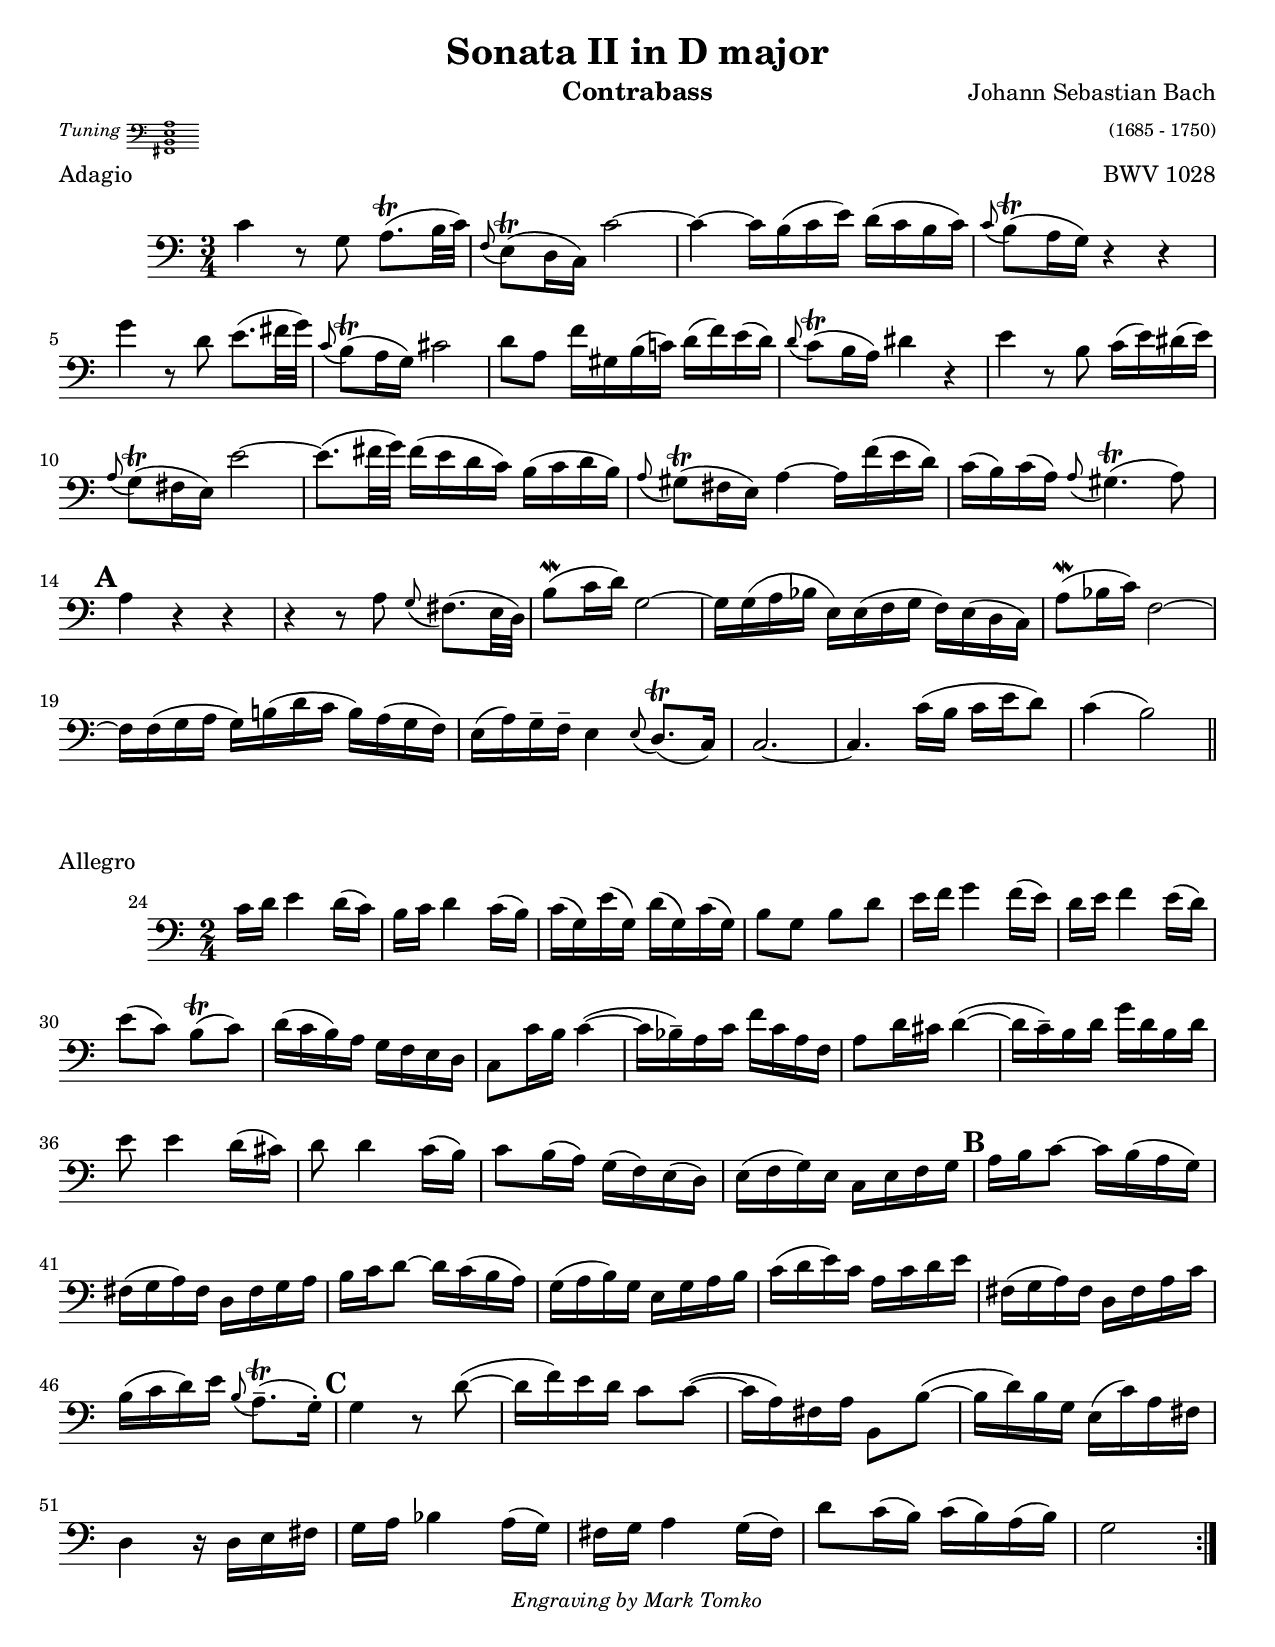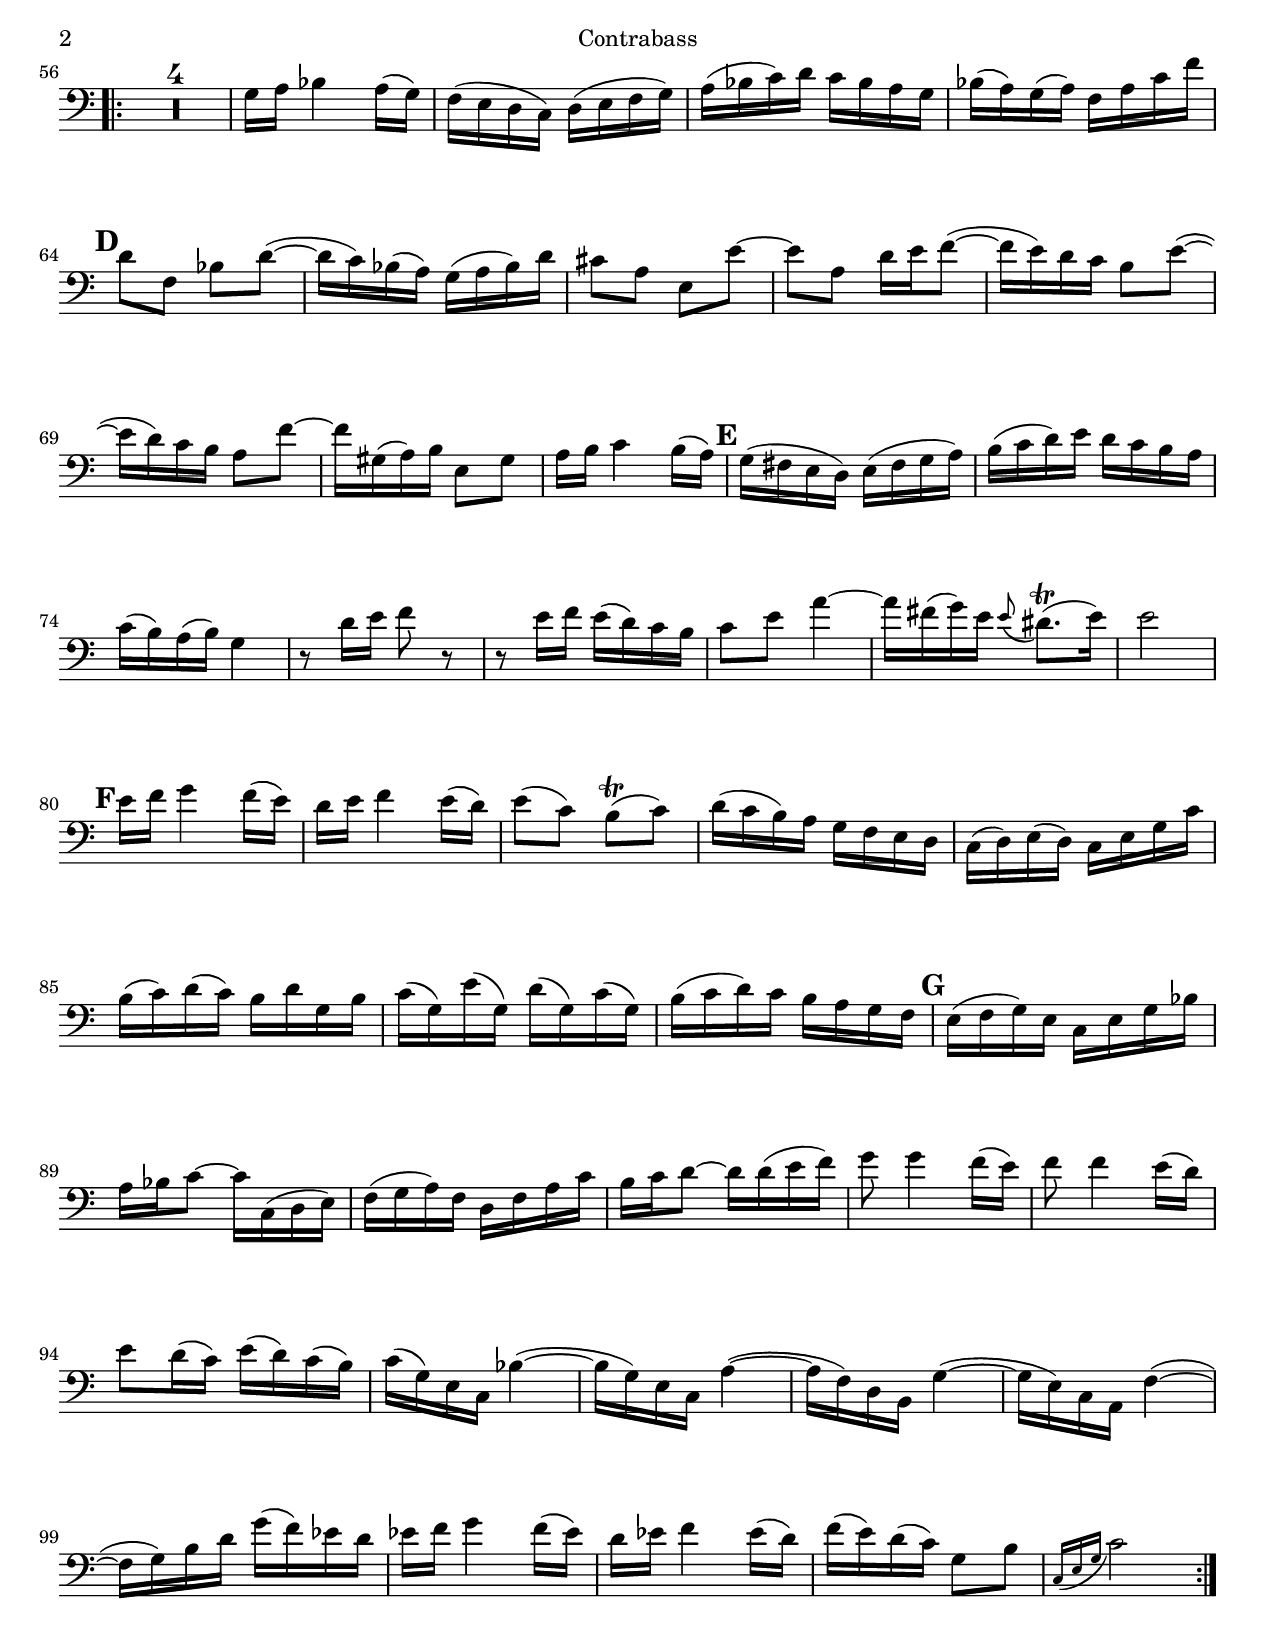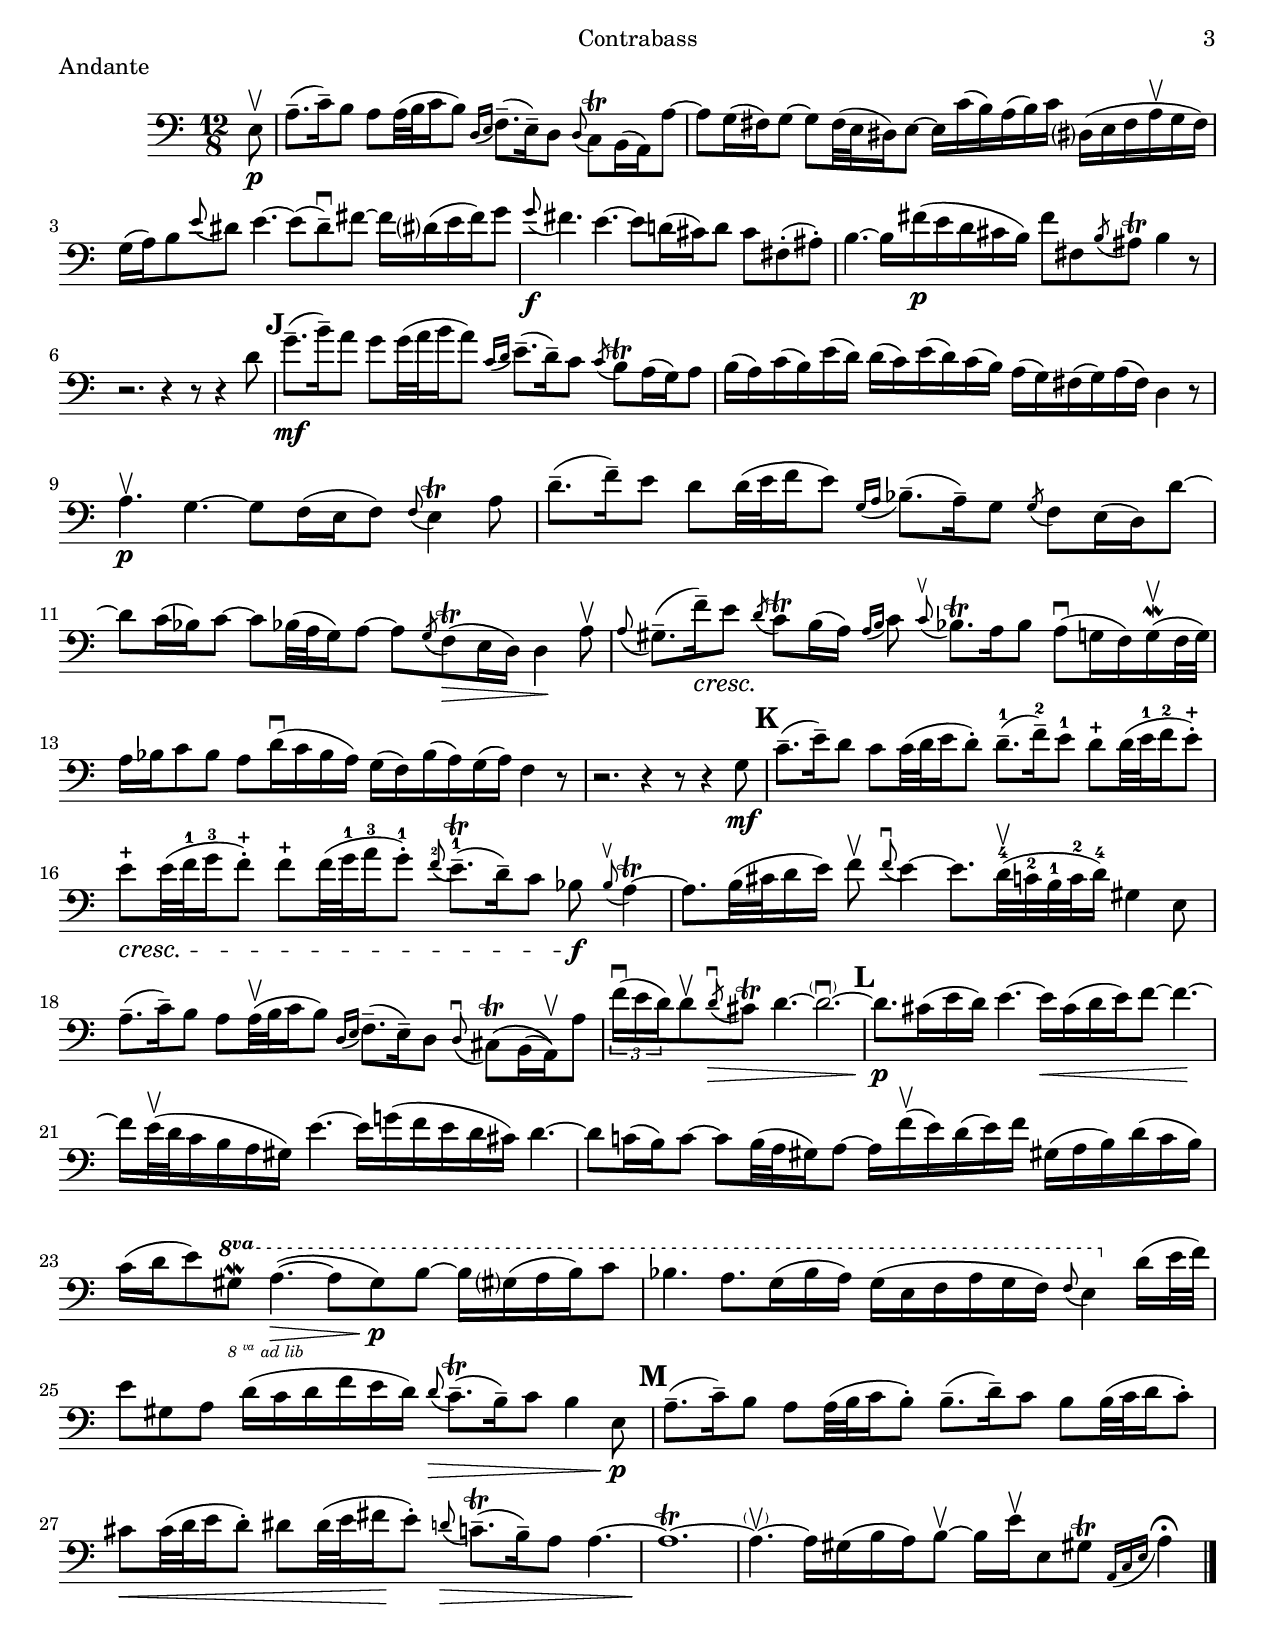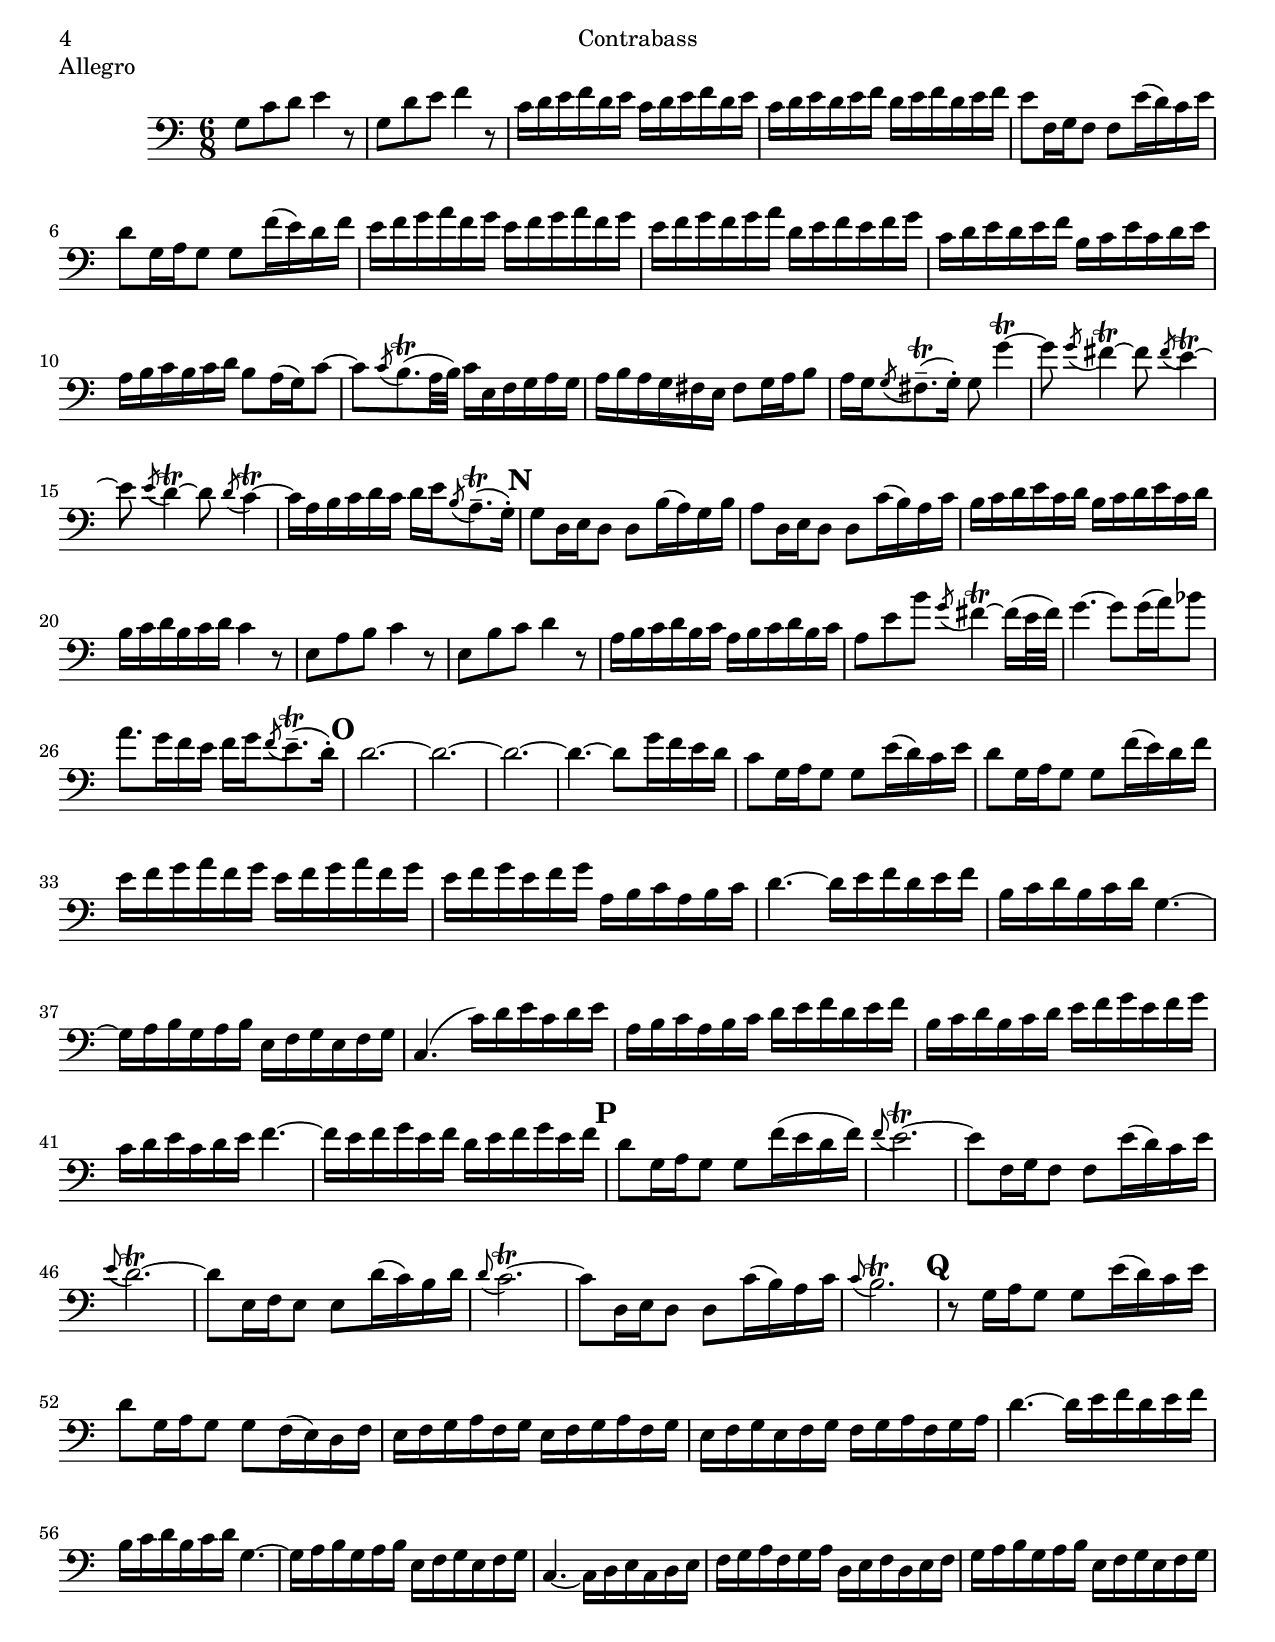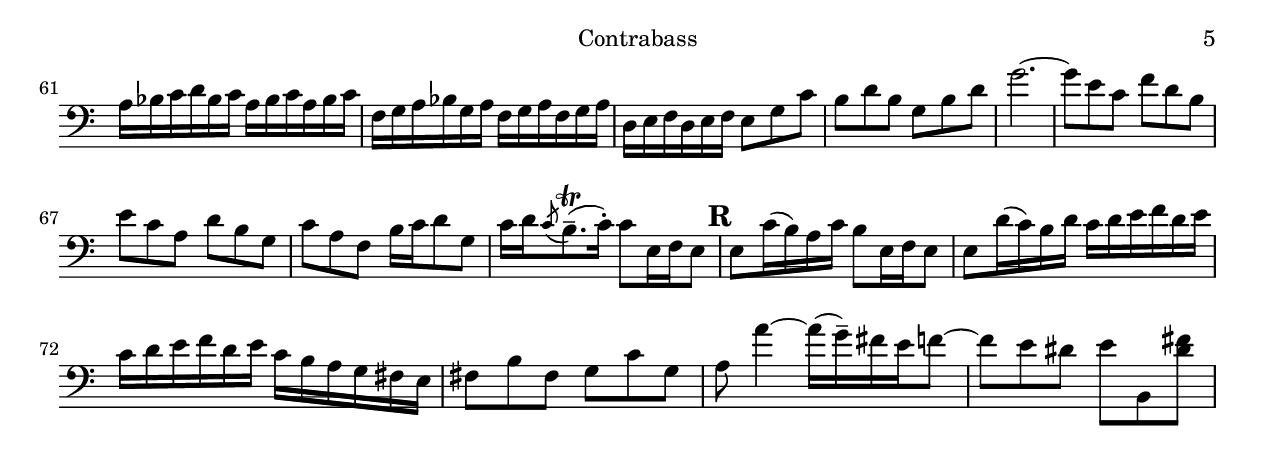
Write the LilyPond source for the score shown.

\version "2.24.3"

\header {
  title = "Sonata II in D major"
  opus = "BWV 1028"
  composer = "Johann Sebastian Bach"
  instrument = "Contrabass"
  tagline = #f
  meter = \markup {
    \italic \tiny Tuning
    \score {
      \layout {
        indent = 0.0
      }
      \header {
        piece = "Tuning"
        opus = ""
      }
      \new Staff \with {
        \magnifyStaff #4/7
      } {
        \new Voice {
          \relative {
            \omit Score.TimeSignature
            \omit Score.BarLine
            \clef bass
            <<fis,1 b e a>>
          }
        }
      }
    }
  }
  arranger = \markup { \tiny "(1685 - 1750)" }
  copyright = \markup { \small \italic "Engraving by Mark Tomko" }
}

\paper {
  #(set-paper-size "letter")
}

\version "2.24.3"

adagioBassNotes =
\relative {
  \set Score.rehearsalMarkFormatter = #format-mark-alphabet
  \clef bass
  \time 3/4
  \key c \major
  | c'4 r8 g a8.\trill (b32 c)
  | \appoggiatura f,8 e8\trill (d16 c) c'2~
  | c4~ c16 b (c e) d (c b c)
  | \appoggiatura c8 b\trill (a16 g) r4 r4 \break
  | g'4 r8 d e8. (fis32 g)
  | \appoggiatura c,8 b\trill (a16 g) cis2
  | d8 a f'16 gis, b (c!) d (f) e (d)
  | \appoggiatura d8 c\trill (b16 a) dis4 r
  | e4 r8 b c16 (e) dis (e) \break
  | \appoggiatura a,8 g\trill (fis16 e) e'2~
  | e8. (fis32 g) fis16 (e d c) b (c d b)
  | \appoggiatura a8 gis\trill (fis16 e) a4~ a16 f' (e d)
  | c16 (b) c16 (a) \appoggiatura a8 gis4.\trill (a8) \break
  | \mark \default a4 r r
  | r4 r8 a8 \appoggiatura g8 fis8. (e32 d)
  | b'8\mordent (c16 d)) g,2~
  | g16 g (a bes e,) e (f g f)  e (d c)
  | a'8\mordent (bes16 c) f,2~ \break
  | f16 f (g a g) b! (d c b) a (g f16)
  | e16 (a) g\tenuto f\tenuto e4 \appoggiatura e8 d8.\trill (c16)
  | c2.~
  | c4. c'16 (b c e d8)
  | c4 (b2) \bar "||"
}

\version "2.24.3"

allegroBassNotes =
\relative {
  \clef bass
  \time 2/4
  \key c \major
  \set Score.rehearsalMarkFormatter = #format-mark-alphabet
  \set Score.currentBarNumber = #24
  \repeat volta 2 {
    c'16 d e4 d16 (c)
    | b16 c d4 c16 (b)
    | c16 (g) e' (g,) d' (g,) c (g)
    | b8 g b d
    | e16 f g4 f16 (e)
    | d16 e f4 e16 (d) \break
    | e8 (c) b\trill (c)
    | d16 (c b)  a g f e d
    | c8 c'16 b c4~ (
    | c16 bes\tenuto) a c f c a f
    | a8 d16 cis d4~ (
    | d16 c\tenuto) b d g d b d \break
    | e8 e4 d16 (cis)
    | d8 d4 c16 (b)
    | c8 b16 (a) g (f) e (d)
    | e16 (f g) e c e f g
    | \mark 2 a16 b c8~ c16 b (a g) \break
    | fis16 (g a) fis d fis g a
    | b16 c d8~ d16 c (b a)
    | g16 (a b) g e g a b
    | c16 (d e16) c a c d e
    | fis,16 (g a) fis d fis a c \break
    | b16 (c d) e \appoggiatura b8 a8.\trill\tenuto (g16\staccato)
    | \mark \default g4 r8 d'8~ (
    | d16 f) e d c8 c~ (
    | c16 a) fis a b,8 b'~ (
    | b16 d) b g e (c') a fis \break
    | d4 r16 d16 e fis
    | g16 a bes4 a16 (g)
    | fis g a4 g16 (fis)
    | d'8 c16 (b) c (b) a (b)
    | g2
  } \pageBreak
  \repeat volta 2 {
    \compressMMRests { R2*4 }
    g16 a bes4 a16 (g)
    | f16 (e d c) d (e f g)
    | a16 (bes c) d c bes a g
    | bes16 (a) g (a) f a c f \break
    | \mark \default d8 f, bes d~ (
    | d16 c) bes (a) g (a bes) d
    | cis8 a e e'~
    | e8 a, d16 e f8~ (
    | f16 e) d c b8 e~ (\break
    | e16 d) c b a8 f'8~
    | f16 gis, (a) b e,8 gis
    | a16 b c4 b16 (a)
    | \mark \default g16 (fis e d) e (fis g a)
    | b16 (c d) e d c b a \break
    | c16 (b) a (b) g4
    | r8 d'16 e f8 r8
    | r8 e16 f e (d) c b
    | c8 e a4~
    | a16 fis (g) e \appoggiatura e8 dis8.\trill (e16)
    | e2 \break
    | \mark \default e16 f g4 f16 (e)
    | d16 e f4 e16 (d)
    | e8 (c) b\trill (c)
    | d16 (c b) a g f e d
    | c16 (d) e (d) c e g c \break
    | b16 (c) d (c) b d g, b
    | c16 (g) e' (g,) d' (g,) c (g)
    | b16  (c d) c b a g f
    | \mark \default e16 (f g) e c e g bes \break
    | a16 bes c8~ c16 c, (d e)
    | f (g a) f d f a c
    | b16 c d8~ d16 d (e f)
    | g8 g4 f16 (e)
    | f8 f4 e16 (d) \break
    | e8 d16 (c) e (d) c (b)
    | c16 (g) e c bes'4~ (
    | bes16 g) e c a'4~ (
    | a16 f) d b g'4~ (
    | g16 e) c a f'4~ ( \break
    | f16 g) b d g (f) ees d
    | ees16 f g4 f16 (ees)
    | d16 ees f4 ees16 (d)
    | f16 (e) d (c) g8 b
    | \appoggiatura { c,16 e g } c2 \fine \pageBreak
  }
}

\version "2.24.3"

plus = \finger \markup \fontsize #6 "+"

andanteBassNotes =
\relative {
   \autoBreaksOff
  \set Score.rehearsalMarkFormatter = #format-mark-alphabet
  \set Staff.ottavationMarkups = #ottavation-ordinals
  \clef bass
  \time 12/8
  \key a \minor
  \partial 8 e8\p\upbow
  \autoLineBreaksOff
  | a8.\tenuto (c16\tenuto) b8 a8 a32 (b c16 b8) \appoggiatura { d,16 e } f8.\tenuto (e16\tenuto) d8  \appoggiatura d8 c \trill b16 (a) a'8~
  | a8 g16 (fis) g8~ g8 fis32 (e dis16) e8~ e16 c' (b) a (b) c dis,? (e fis a\upbow g fis) \break
  | g16 (a) b8 \appoggiatura e dis e4.~ e8 (dis\tenuto\downbow) fis~ fis16 dis? (e fis) g8
  | \appoggiatura g\f fis4. e4.~ e8 d!16 (cis) d8 cis fis,!\staccato (ais\staccato)
  | b4.~ b16 fis'\p (e d cis b) fis'8 fis, \acciaccatura b ais\trill b4 r8 \break
  | r2. r4 r8 r4 d8
  | \mark 10 g8.\tenuto\mf (b16\tenuto) a8 g g32 (a b16 a8) \appoggiatura { c,16 d} e8.\tenuto (d16\tenuto) c8 \acciaccatura c8 b8\trill a16 (g) a8
  | b16 (a) c (b) e (d) d (c) e (d) c (b) a (g) fis (g) a (fis) d4 r8 \break
  | a'4.\p\upbow  g4.~ g8 f16 (e f8) \appoggiatura f e4\trill a8
  | d8.\tenuto (f16\tenuto) e8 d8 d32 (e f16 e8) \appoggiatura { g,16 a } bes8.\tenuto (a16\tenuto) g8 \acciaccatura g f e16 (d) d'8~ \break
  | d8 c16 (bes) c8~ c8 bes!32 (a g16) a8~ a8 \acciaccatura g f\trill\> (e16 d) d4\! a'8\upbow
  | \appoggiatura a gis8.\tenuto (f'16\tenuto\cresc) e8\! \acciaccatura d c8\trill b16 (a) \appoggiatura { a b } c8 \appoggiatura c\upbow bes8.\trill a16 bes8 a\downbow (g16 f)  g\mordent\upbow (f32 g) \break
  | a16 bes c8 bes a d16\downbow (c bes a) g (f) bes (a) g (a) f4 r8
  | r2. r4 r8 r4 g8\mf
  | \mark \default c8.\tenuto (e16\tenuto) d8 c c32 (d e16 d8\staccato) d8.\tenuto-1 (f16\tenuto-2) e8-1 d8-\plus d32 (e-1 f16-2 e8\staccato-\plus) \break
  | e8\cresc-\plus e32 (f-1 g16-3 f8\staccato-\plus) f8-\plus f32 (g-1 a16-3 g8\staccato-1) \appoggiatura f-2 e8.-1\tenuto\trill (d16\tenuto) c8 bes\f \appoggiatura bes\upbow a4~\trill
  | a8. b32 (cis d16 e) f8\upbow \appoggiatura f\downbow e4~ e8. d32\upbow-4 (c-2 b-1 c-2 d16-4) gis,4 e8 \break
  | a8.\tenuto (c16\tenuto) b8 a8 a32\upbow (b c16 b8) \appoggiatura { d,16 e } f8.\tenuto (e16\tenuto) d8 \appoggiatura d8\downbow cis\trill \(b16 (a\upbow)\) a'8
  | \tuplet 3/2 {f'16\downbow (e d)} d8\upbow \acciaccatura d\downbow\> cis\trill d4.~d2.-\parenthesize\downbow ~
  | \mark \default d8.\p cis16 (e d) e4.~ e16\< cis (d e) f8~ f4.~\! \break
  | f16 e32\upbow (d c16 b a gis) e'4.~ e16 g! (f e d cis) d4.~
  | d8 c!16 (b) c8~ c b32 (a gis16) a8~ a16 f'\upbow (e) d (e) f gis,! (a b) d (c b) \break
  | c16 (d e8) \ottava 1 gis8_\markup {\teeny { \italic { 8\super{"va"} "ad lib" } } }\mordent a4.~\> (a8 gis\p) b8~ b16 gis? (a b) c8
  | bes4. a8. g16 (bes a) g (e f a g f) \appoggiatura f8 e4 \ottava 0 d16 (e32 f) \break
  | e8 gis, a d16 (c d f e d) \appoggiatura d8\> c8.\tenuto\trill (b16\tenuto) c8 b4 e,8\p
  | \mark \default a8.\tenuto (c16\tenuto) b8 a a32 (b c16 b8\staccato) b8.\tenuto (d16\tenuto) c8 b b32 (c d16 c8\staccato) \break
  | cis8\< cis32 (d e16 d8\staccato) dis dis32 (e fis16\! e8\staccato) \appoggiatura d\> c8.\trill\tenuto (b16\tenuto) a8 a4.~
  | a1.\trill\!~
  | a4.-\parenthesize\upbow~a16 gis (b a) b8\upbow~ b16 e\upbow e,8 gis!8\trill \appoggiatura { a,16 c e} a4\fermata \fine
  \autoLineBreaksOn
}

\version "2.24.3"

allegroIIBassNotes =
\relative {
  \clef bass
  \time 6/8
  \key c \major
  \set Score.rehearsalMarkFormatter = #format-mark-alphabet
  g8 c d e4 r8
  | g,8 d' e f4 r8
  | c16 d e f d e c d e f d e
  | c16 d e d e f d e f d e f \break
  | e8 f,16 g f8 f8 e'16 (d) c e
  | d8 g,16 a g8 g f'16 (e) d f
  | e16 f g a f g e f g a f g \break
  | e16 f g f g a d, e f e f g
  | c,16 d e d e f b, c d c d e
  | a,16 b c b c d b8 a16 (g) c8~ \break
  | c8 \acciaccatura c b8.\trill (a32 b) c16 e, f g a g
  | a16 b a g fis e fis8 g16 a b8
  | a16 g \acciaccatura g8 fis8.\trill\tenuto (g16-.) g8 g'4~\trill
  | g8 \acciaccatura g8 fis4~\trill fis8 \acciaccatura fis e4~\trill
  | e8 \acciaccatura e8 d4~\trill d8 \acciaccatura d8 c4~\trill \break
  | c16 a b c d c d e \acciaccatura b8 a8.\trill\tenuto (g16-.)
  | \mark 14 g8 d16 e d8 d b'16 (a) g b
  | a8 d,16 e d8 d c'16 (b) a c
  | b16 c d e c d b c d e c d \break
  | b16 c d b c d c4 r8
  | e,8 a b c4 r8
  | e,8 b' c d4 r8
  | a16 b c d b c a b c d b c
  | a8 e' b' \acciaccatura g8 fis4~\trill fis16 (e32 fis) \break
  | g4.~ g8 g16 (a) bes8
  | a8. g16 f e f g \acciaccatura f8 e8.\trill\tenuto (d16-.)
  | \mark \default d2.~
  | d2.~
  | d2.~
  | d4.~ d8 g 16 f e d \break
  | c8 g16 a g8 g e'16 (d) c e
  | d8 g,16 a g8 g f'16 (e) d f
  | e16 f g a f g e f g a f g \break
  | e16 f g e f g a, b c a b c
  | d4.~ d16 e f d e f
  | b,16 c d b c d g,4.~
  | g16 a b g a b e, f g e f g \break
  | c,4. (c'16) d e c d e
  | a,16 b c a b c d e f d e f
  | b,16 c d b c d e f g e f g
  | c,16 d e c d e  f4.~ \break
  | f16 e f g e f d e f g e f
  | \mark \default d8 g,16 a g8 g f'16 (e d f)
  | \appoggiatura f8 e2.~\trill
  | e8 f,16 g f8 f e'16 (d) c e
  | \appoggiatura e8 d2.~\trill \break
  | d8 e,16 f e8 e d'16 (c) b d
  | \appoggiatura d8 c2.~\trill
  | c8 d,16 e d8 d c'16 (b) a c
  | \appoggiatura c8 b2.\trill
  | \mark \default r8 g16 a g8 g e'16 (d) c e \break
  | d8 g,16 a g8 g f16 (e) d f
  | e16 f g a f g e f g a f g
  | e16 f g e f g f g a f g a \break
  | d4.~ d16 e f d e f
  | b,16 c d b c d g,4.~
  | g16 a b g a b e, f g e f g
  | c,4.~ c16 d e c d e \break
  | f16 g a f g a d, e f d e f
  | g16 a b g a b e, f g e f g
  | a bes c d bes c  a bes c a bes c
  | f,16 g a bes g a f g a f g a \break
  | d,16 e f d e f e8 g c
  | b8 d b g b d g2.~
  | g8 e c f d b
  | e8 c a d b g
  | c8 a f  b16 c d8 g, \break
  | c16 d \acciaccatura c8 b8.\trill\tenuto (c16-.) c8 e,16 f e8
  | \mark \default e8 c'16 (b) a c b8 e,16 f e8
  | e8 d'16 (c) b d c d e f d e
  | c16 d e f d e c b a g fis e \break
  | fis8 b fis g c g
  | a8 a'4~ a16 (g\tenuto) fis e f8~
  | f8 e dis e b <<dis! fis>>
  | <<
    \voiceOne {
      g4. g4. (
      | fis4.) fis4. (
      | e4.) e4. (
      | dis8) s8 s8 s4.
    }
    \new Voice {
      \voiceTwo
      e4. c4.~
      | c4. b4.~
      | b4. a4.~ \break
      | a16 b16 c d b c a b c a b c
    }
  >> \oneVoice
  | fis,16 g a b g a fis g a fis g a
  | dis,8 cis16 dis b8 b g'16 (fis) e g
  | cis,8 b16 cis a8 a8 a'16 (g) fis a \break
  | dis,16 e fis dis e dis e fis \acciaccatura e8 dis8.\trill\tenuto e16-.
  | \mark \default e4 r8 r fis8 fis,
  | b4 r8 r e8 e,
  | a4 r8 r b' b,
  | e4 r8 r a8 a,
  | d4 r8 r b8 b' \break
  | c4 r8 r a, a'
  | bes4 r8 r gis,8 gis'8
  | a4 r8 r a8 a,
  | a4 r8 r8 d'8 d,
  | a4 r8 r8 d'8 d,
  | d4 r8 r8 d'8 d, \break
  | d8 d' d, fis, fis' fis,
  | bes8 bes' ees cis d d,
  | \mark \default g8 d16 e d8 d b'16 (a) g b
  | a8 d,16 e d8 d c16 (b) a c \break
  | b'16 d (b g f) e (f) d' (b g f) e (
  | f16) g g b b d d (f32 e f16) d b g
  | e'16 g (e c bes) a (bes) g' (e c bes) a ( \break
  | bes16) c c e e g g (bes32 a bes16) g f c
  | d16 e (cis a g) f (g) e' (cis a g) f (
  | g16) a a cis cis e e (g32 f g16) e cis a \break
  | d,16 a' (d f) gis, (a) c, a' (c e) gis, (a)
  | b,16 a' (b d) gis, (a) e f32 (e d16 c b) d
  | c16 a32 (b c16 d e f) g (a bes) g e g \break
  | a16 a32 (bes c16) a e f bes bes32 (c d16) g,32 (a b16) g
  | e'16 bes32 (c d16) g,32 (a bes16) g f' bes,32 ( c d16) g,32 (a bes16) g \break
  | g'16 g32 (f e16) e32 (d c16) c32 (bes a16) a32 (bes c16) f, c e
  | \mark \default f,8 f' g\trill a4 r8
  | c,8 g' a\trill bes4 r8
  | f16 g a bes g a f g a bes g a \break
  | f16 g a g f e d8 r8 r8
  | r8 g16 a g8 g8 e'16 (d) c e
  | d8 g,16 a g8 g f'16 (e) d f
  | e16 f g a f g e f g a f g \break
  | e16 f g f g a d, e f e f g
  | c,16 d e d e f b, c d c d e
  | a,16 b c b c d b8 a16 (g) c8~ \break
  | c8 \acciaccatura c8 b8.\trill (a32 b) c8 e a~
  | a8 d, g~ g c, f~
  | f8 b, e~ e a, d~ (
  | d16 c\tenuto) b a g f g a \acciaccatura e8 d8.\trill\tenuto (c16-.)
  | \appoggiatura { c e g } c2. \fermata \fine
}


\book {
  \score {
    \layout {
      top-margin = 0.0
    }
    \header {
      piece = "Adagio"
    }
    \new Staff {
      \new Voice {
        \adagioBassNotes
      }
    }
  }

  \score {
    \header {
      piece = "Allegro"
      opus = ""
    }
    \new Staff {
      \new Voice {
        \allegroBassNotes
      }
    }
  }

  \score {
    \header {
      piece = "Andante"
      opus = ""
    }
    \new Staff {
      \new Voice {
        \andanteBassNotes
      }
    }
  }

  \score {
    \header {
      piece = "Allegro"
      opus = ""
    }
    \new Staff {
      \new Voice {
        \relative {
          \clef bass
          \time 6/8
          \key c \major
          \set Score.rehearsalMarkFormatter = #format-mark-alphabet
          g8 c d e4 r8
          | g,8 d' e f4 r8
          | c16 d e f d e c d e f d e
          | c16 d e d e f d e f d e f
          | e8 f,16 g f8 f8 e'16 (d) c e \break
          | d8 g,16 a g8 g f'16 (e) d f 
          | e16 f g a f g e f g a f g
          | e16 f g f g a d, e f e f g
          | c,16 d e d e f b, c e c d e \break
          | a,16 b c b c d b8 a16 (g) c8~
          | c8 \acciaccatura c b8.\trill (a32 b) c16 e, f g a g
          | a16 b a g fis e fis8 g16 a b8
          | a16 g \acciaccatura g8 fis8.\trill\tenuto (g16-.) g8 g'4~\trill
          | g8 \acciaccatura g8 fis4~\trill fis8 \acciaccatura fis e4~\trill \break
          | e8 \acciaccatura e8 d4~\trill d8 \acciaccatura d8 c4~\trill
          | c16 a b c d c d e \acciaccatura b8 a8.\trill\tenuto (g16-.)
          | \mark 14 g8 d16 e d8 d b'16 (a) g b
          | a8 d,16 e d8 d c'16 (b) a c
          | b16 c d e c d b c d e c d \break
          | b16 c d b c d c4 r8
          | e,8 a b c4 r8
          | e,8 b' c d4 r8
          | a16 b c d b c a b c d b c
          | a8 e' b' \acciaccatura g8 fis4~\trill fis16 (e32 fis)
          | g4.~ g8 g16 (a) bes8 \break
          | a8. g16 f e f g \acciaccatura f8 e8.\trill\tenuto (d16-.)
          | \mark \default d2.~
          | d2.~
          | d2.~
          | d4.~ d8 g 16 f e d 
          | c8 g16 a g8 g e'16 (d) c e
          | d8 g,16 a g8 g f'16 (e) d f \break
          | e16 f g a f g e f g a f g
          | e16 f g e f g a, b c a b c
          | d4.~ d16 e f d e f 
          | b,16 c d b c d g,4.~ \break
          | g16 a b g a b e, f g e f g
          | c,4. (c'16) d e c d e
          | a,16 b c a b c d e f d e f 
          | b,16 c d b c d e f g e f g \break
          | c,16 d e c d e  f4.~ 
          | f16 e f g e f d e f g e f
          | \mark \default d8 g,16 a g8 g f'16 (e d f)
          | \appoggiatura f8 e2.~\trill
          | e8 f,16 g f8 f e'16 (d) c e \break
          | \appoggiatura e8 d2.~\trill
          | d8 e,16 f e8 e d'16 (c) b d 
          | \appoggiatura d8 c2.~\trill 
          | c8 d,16 e d8 d c'16 (b) a c 
          | \appoggiatura c8 b2.\trill 
          | \mark \default r8 g16 a g8 g e'16 (d) c e \break
          | d8 g,16 a g8 g f16 (e) d f 
          | e16 f g a f g e f g a f g 
          | e16 f g e f g f g a f g a 
          | d4.~ d16 e f d e f \break 
          | b,16 c d b c d g,4.~ 
          | g16 a b g a b e, f g e f g
          | c,4.~ c16 d e c d e 
          | f16 g a f g a d, e f d e f
          | g16 a b g a b e, f g e f g \break 
          | a bes c d bes c  a bes c a bes c 
          | f,16 g a bes g a f g a f g a 
          | d,16 e f d e f e8 g c 
          | b8 d b g b d g2.~ 
          | g8 e c f d b \break
          | e8 c a d b g
          | c8 a f  b16 c d8 g,
          | c16 d \acciaccatura c8 b8.\trill\tenuto (c16-.) c8 e,16 f e8
          | \mark \default e8 c'16 (b) a c b8 e,16 f e8 
          | e8 d'16 (c) b d c d e f d e \break
          | c16 d e f d e c b a g fis e 
          | fis8 b fis g c g 
          | a8 a'4~ a16 (g\tenuto) fis e f8~
          | f8 e dis e b, <<dis' fis>>
          %{
          | <<e4. g>> \tieDown <<g4. c,~(>> 
          | <<fis4.) c>> <<fis b,~ (>>
          | <<e4.) b>> <<e4. a,~(>>
          | << \voiceOne { a16 } \new Voice { \voiceTwo dis8)} >> \oneVoice b16 c d b c a b c a b c  
          %}
        }
      }
    }
  }
}
